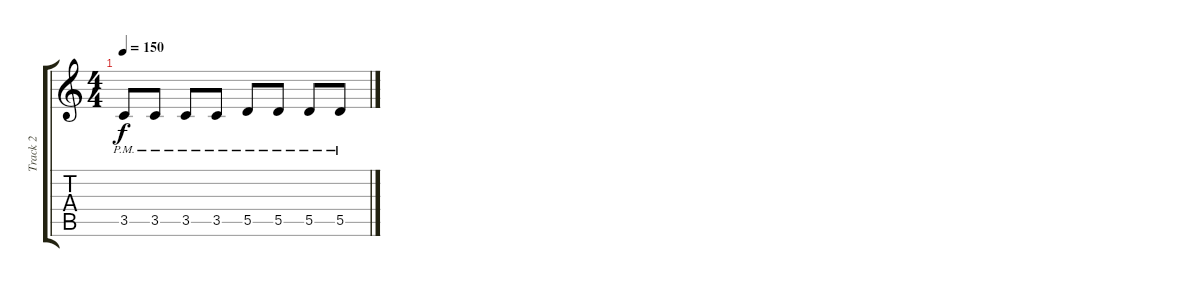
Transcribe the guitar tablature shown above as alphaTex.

\track ("Track 2" "Track 2") {instrument distortionguitar}
\staff {score tabs}
\tuning (E4 B3 G3 D3 A2 E2) {hide}
\ts (4 4)
\tempo 150
\clef g2
\ks c
3.5{pm}.8{dy f} 3.5{pm}.8 3.5{pm}.8 3.5{pm}.8 5.5{pm}.8 5.5{pm}.8 5.5{pm}.8 5.5{pm}.8
